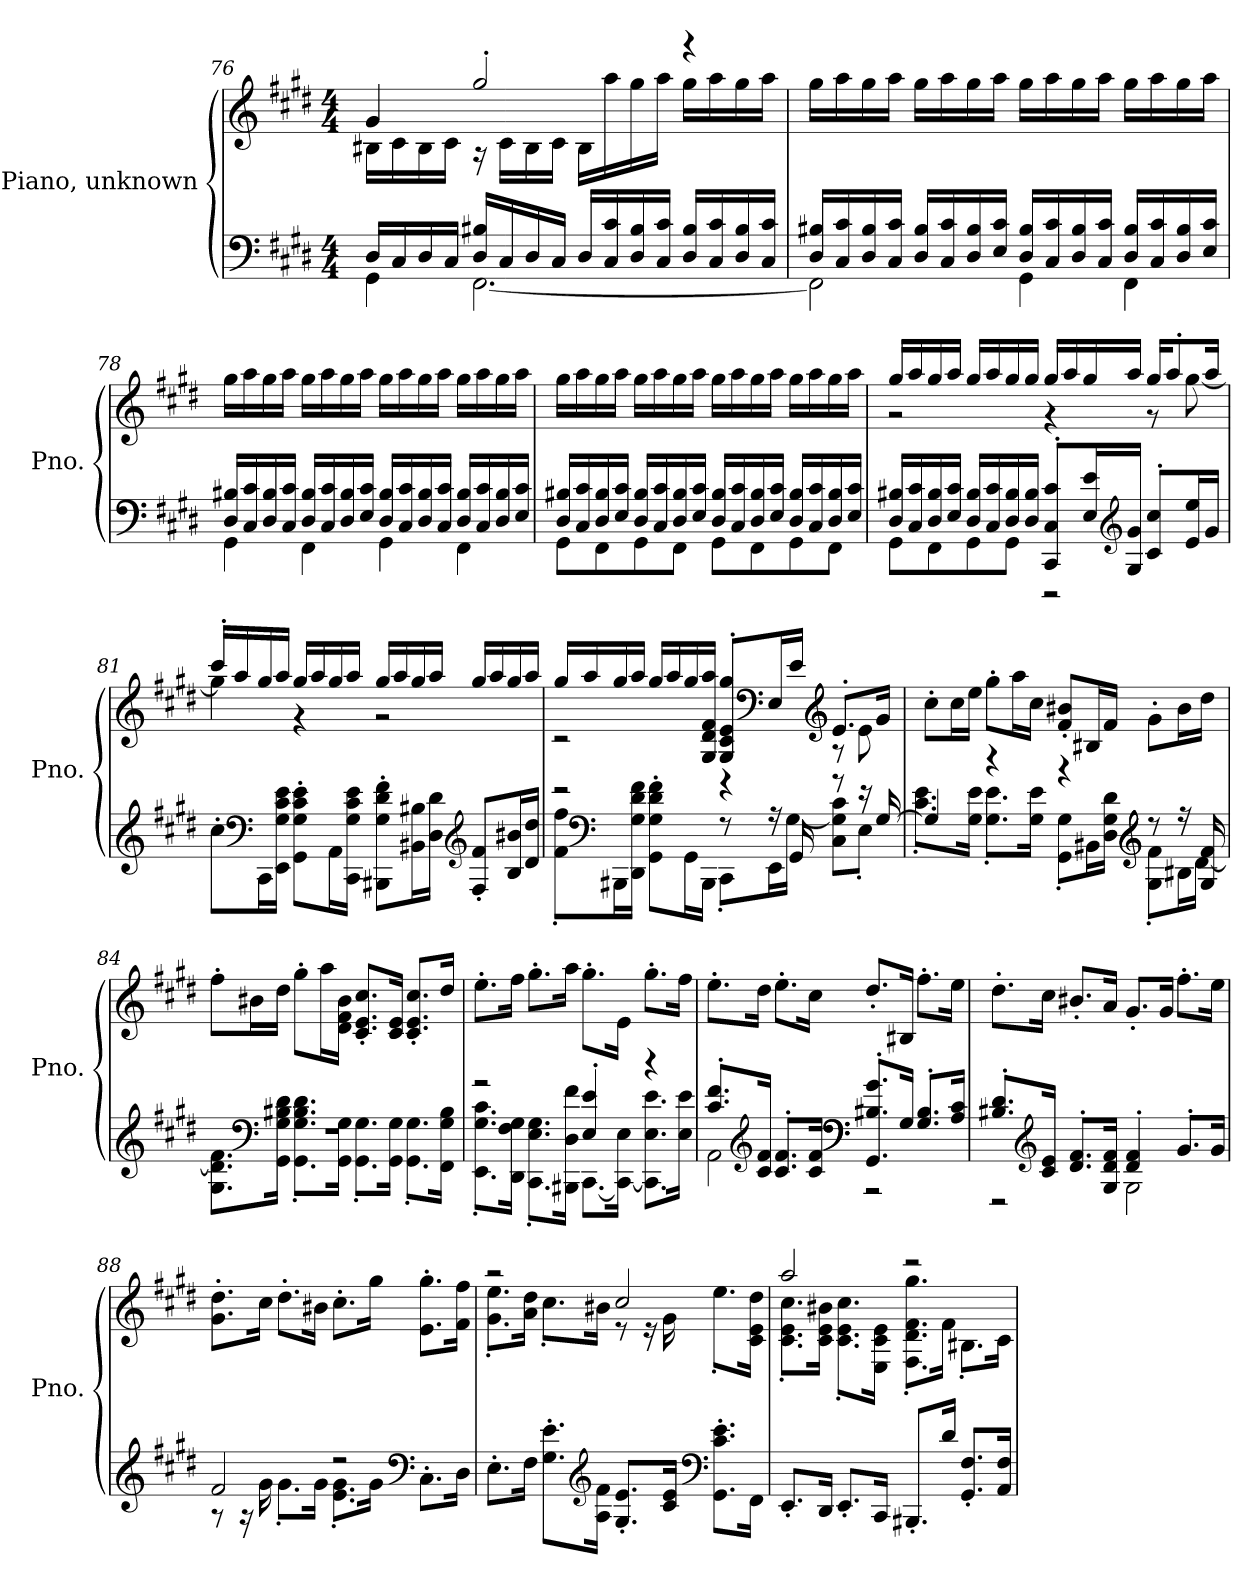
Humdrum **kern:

**kern	**kern
*part1	*part1
*staff2	*staff1
*I"Piano, unknown	*
*I'Pno.	*
*clefF4	*clefG2
*k[f#c#g#d#]	*k[f#c#g#d#]
*M4/4	*M4/4
=76	=76
*^	*^
16D#/LL	4GG#\	4g#/	16B#X\LL
16C#/	.	.	16c#\
16D#/	.	.	16B#\
16C#/JJ	.	.	16c#\JJ
16D#/ 16B#X/LL	[2.FF#\	2gg#'/	16r
16C#/	.	.	16c#\LL
16D#/	.	.	16B#\
16C#/JJ	.	.	16c#\JJ
16D#/LL	.	.	16B#\LL
16C#/ 16c#/	.	.	16aa\
16D#/ 16B#/	.	.	16gg#\
16C#/ 16c#/JJ	.	.	16aa\JJ
16D#/ 16B#/LL	.	4r	16gg#\LL
16C#/ 16c#/	.	.	16aa\
16D#/ 16B#/	.	.	16gg#\
16C#/ 16c#/JJ	.	.	16aa\JJ
*	*	*v	*v
!!LO:LB:g=z
=77	=77	=77
16D#/ 16B#X/LL	2FF#\]	16gg#\LL
16C#/ 16c#/	.	16aa\
16D#/ 16B#/	.	16gg#\
16C#/ 16c#/JJ	.	16aa\JJ
16D#/ 16B#/LL	.	16gg#\LL
16C#/ 16c#/	.	16aa\
16D#/ 16B#/	.	16gg#\
16E/ 16c#/JJ	.	16aa\JJ
16D#/ 16B#/LL	4GG#\	16gg#\LL
16C#/ 16c#/	.	16aa\
16D#/ 16B#/	.	16gg#\
16C#/ 16c#/JJ	.	16aa\JJ
16D#/ 16B#/LL	4FF#\	16gg#\LL
16C#/ 16c#/	.	16aa\
16D#/ 16B#/	.	16gg#\
16E/ 16c#/JJ	.	16aa\JJ
=78	=78	=78
16D#/ 16B#X/LL	4GG#\	16gg#\LL
16C#/ 16c#/	.	16aa\
16D#/ 16B#/	.	16gg#\
16C#/ 16c#/JJ	.	16aa\JJ
16D#/ 16B#/LL	4FF#\	16gg#\LL
16C#/ 16c#/	.	16aa\
16D#/ 16B#/	.	16gg#\
16E/ 16c#/JJ	.	16aa\JJ
16D#/ 16B#/LL	4GG#\	16gg#\LL
16C#/ 16c#/	.	16aa\
16D#/ 16B#/	.	16gg#\
16C#/ 16c#/JJ	.	16aa\JJ
16D#/ 16B#/LL	4FF#\	16gg#\LL
16C#/ 16c#/	.	16aa\
16D#/ 16B#/	.	16gg#\
16E/ 16c#/JJ	.	16aa\JJ
!!LO:LB:g=z
=79	=79	=79
16D#/ 16B#X/LL	8GG#\L	16gg#\LL
16C#/ 16c#/	.	16aa\
16D#/ 16B#/	8FF#\	16gg#\
16E/ 16c#/JJ	.	16aa\JJ
16D#/ 16B#/LL	8GG#\	16gg#\LL
16C#/ 16c#/	.	16aa\
16D#/ 16B#/	8FF#\J	16gg#\
16E/ 16c#/JJ	.	16aa\JJ
16D#/ 16B#/LL	8GG#\L	16gg#\LL
16C#/ 16c#/	.	16aa\
16D#/ 16B#/	8FF#\	16gg#\
16E/ 16c#/JJ	.	16aa\JJ
16D#/ 16B#/LL	8GG#\	16gg#\LL
16C#/ 16c#/	.	16aa\
16D#/ 16B#/	8FF#\J	16gg#\
16E/ 16c#/JJ	.	16aa\JJ
=80	=80	=80
*	*	*^
16D#/ 16B#X/LL	8GG#\L	16gg#/LL	2r
16C#/ 16c#/	.	16aa/	.
16D#/ 16B#/	8FF#\	16gg#/	.
16E/ 16c#/JJ	.	16aa/JJ	.
16D#/ 16B#/LL	8GG#\	16gg#/LL	.
16C#/ 16c#/	.	16aa/	.
16D#/ 16B#/	8GG#\J	16gg#/	.
16D#/ 16B#/JJ	.	16gg#/JJ	.
8CC#/' 8C#/' 8c#/'L	2r	16gg#/LL	4r
.	.	16aa/	.
16E/ 16e/L	.	16gg#/	.
*clefG2	*	*	*
16G#/ 16g#/JJ	.	16aa/JJ	.
8c#/' 8cc#/'L	.	16gg#/KL	8r
.	.	8aa'/	.
16e/ 16ee/L	.	.	[8gg#\
16g#/JJ	.	16aa/Jk	.
*v	*v	*	*
!!LO:LB:g=z	!!
=81	=81	=81
8cc#'\L	16ccc#'/LL	4gg#\]
.	16aa/	.
*clefF4	*	*
16CC#\L	16gg#/	.
16EE\ 16G#\ 16c#\ 16e\JJ	16aa/JJ	.
8GG#\' 8G#\' 8c#\' 8e\'L	16gg#/LL	4r
.	16aa/	.
16AA\L	16gg#/	.
16CC#\ 16G#\ 16c#\ 16e\JJ	16aa/JJ	.
8BBB#X\' 8G#\' 8d#\' 8f#\'L	16gg#/LL	2r
.	16aa/	.
16BB#X\ 16B#X\L	16gg#/	.
16D#\ 16d#\JJ	16aa/JJ	.
*clefG2	*	*
8F#/' 8f#/'L	16gg#/LL	.
.	16aa/	.
16B#/ 16b#X/L	16gg#/	.
16d#/ 16dd#/JJ	16aa/JJ	.
!!LO:LB:g=z	!!
=82	=82	=82
*^	*	*
2r	8f#\' 8ff#\'L	16gg#/LL	2r
.	.	16aa/	.
*clefF4	*	*	*
.	16BBB#X\L	16gg#/	.
.	16DD#\ 16G#\ 16d#\ 16f#\JJ	16aa/JJ	.
.	8GG#\' 8G#\' 8d#\' 8f#\'L	16gg#/LL	.
.	.	16aa/	.
.	16GG#\L	16gg#/	.
.	16BBB#\JJ	16G#/ 16d#/ 16f#/ 16aa/JJ	.
8r	8CC#'\L	8G#/' 8c#/' 8e/' 8gg#/'L	4r
*	*	*clefF4	*
16r	16EE\L	16E/L	.
16GG#/	[16G#\JJ	16e/JJ	.
*	*	*clefG2	*
8r	8C#\ 8G#\] 8c#\L	8.e'/L	8r
16r	8E'\J	.	8e\
[16G#/	.	16g#/Jk	.
*	*	*v	*v
=83	=83	=83
4G#/]	8.c#\' 8.e\'L	8cc#'\L
.	.	16cc#\L
.	16G#\ 16e\Jk	16ee\JJ
4r	8.G#\' 8.e\'L	8gg#'\L
.	.	16aa\L
.	16G#\ 16e\Jk	16cc#\JJ
4r	8GG#\' 8G#\'L	8f#/' 8b#X/'L
.	16BB#X\L	16B#X/L
.	16D#\ 16G#\ 16d#\JJ	16f#/JJ
*clefG2	*	*
8r	8G#\' 8f#\'L	8g#'\L
16r	16B#X\L	16b#\L
16G#/ 16f#/	[16d#\JJ	16dd#\JJ
!!LO:PB:g=z
=84	=84	=84
1r	8.G#\ 8.d#\] 8.f#\L	8ff#'\L
.	.	16b#X\L
*clefF4	*	*
.	16GG#\ 16G#\ 16B#X\ 16d#\Jk	16dd#\JJ
.	8.GG#\' 8.G#\' 8.B#\' 8.d#\'L	8gg#'\L
.	.	16aa\L
.	16GG#\ 16G#\Jk	16d#\ 16f#\ 16b#\JJ
.	8.GG#\' 8.G#\'L	8.c#/' 8.e/' 8.cc#/'L
.	16GG#\ 16G#\Jk	16c#/ 16e/Jk
.	8.GG#\' 8.G#\'L	8.c#/' 8.e/' 8.cc#/'L
.	16FF#\ 16G#\ 16B#\Jk	16dd#/Jk
=85	=85	=85
2r	8.EE\' 8.G#\' 8.c#\'L	8.ee'\L
.	16DD#\ 16F#\ 16G#\Jk	16ff#\Jk
.	8.CC#\' 8.E\' 8.G#\'L	8.gg#'\L
.	16BBB#X\ 16D#\ 16f#\Jk	16aa\Jk
4E/' 4e/'	[8.CC#\L	8.gg#'\L
.	16CC#\_ 16E\Jk	16e\Jk
4r	8.CC#\] 8.E\ 8.e\L	8.gg#'\L
.	16E\ 16e\Jk	16ff#\Jk
!!LO:LB:g=z
=86	=86	=86
8.c#/' 8.f#/'L	2AA\	8.ee'\L
*clefG2	*	*
16c#/ 16f#/Jk	.	16dd#\Jk
8.c#/' 8.f#/'L	.	8.ee'\L
16c#/ 16f#/Jk	.	16cc#\Jk
*clefF4	*	*
8.GG#/' 8.B#X/' 8.g#/'L	2r	8.dd#'/L
16G#/Jk	.	16B#X/Jk
8.G#/' 8.B#/'L	.	8.ff#'\L
16A/ 16c#/Jk	.	16ee\Jk
=87	=87	=87
8.B#X/' 8.d#/'L	2r	8.dd#'\L
*clefG2	*	*
16c#/ 16e/Jk	.	16cc#\Jk
8.d#/' 8.f#/'L	.	8.b#X'/L
16G#/ 16d#/ 16f#/Jk	.	16a/Jk
4d#/' 4f#/'	2G#\	8.g#'/L
.	.	16g#/Jk
8.g#'/L	.	8.ff#'\L
16g#/Jk	.	16ee\Jk
=88	=88	=88
2f#/	8r	8.g#\' 8.dd#\'L
.	16r	.
.	16g#\	16cc#\Jk
.	8.g#'\L	8.dd#'\L
.	16g#\Jk	16b#X\Jk
2r	8.e\' 8.g#\'L	8.cc#'\L
.	16g#\Jk	16gg#\Jk
*clefF4	*	*
.	8.C#'\L	8.e\' 8.gg#\'L
.	16D#\Jk	16f#\ 16ff#\Jk
*v	*v	*
!!LO:LB:g=z
=89	=89
*	*^
8.E'\L	2r	8.g#\' 8.ee\'L
16F#\Jk	.	16a\ 16dd#\Jk
8.G#\' 8.e\'L	.	8.cc#'\L
*clefG2	*	*
16A\ 16f#\Jk	.	16b#X\Jk
8.G#/' 8.e/'L	2cc#/	8r
.	.	16r
16c#/ 16e/Jk	.	16g#\
*clefF4	*	*
8.GG#\' 8.c#\' 8.e\'L	.	8.ee'\L
16FF#\Jk	.	16c#\ 16e\ 16dd#\Jk
=90	=90	=90
8.EE'/L	2aa/	8.c#\' 8.e\' 8.cc#\'L
16DD#/Jk	.	16c#\ 16e\ 16b#X\Jk
8.EE'/L	.	8.c#\' 8.e\' 8.cc#\'L
16CC#/Jk	.	16E\ 16c#\ 16e\Jk
8.BBB#X'/L	2r	8.F#\' 8.d#\' 8.f#\' 8.gg#\'L
16d#/Jk	.	16f#\Jk
8.GG#/' 8.F#/'L	.	8.B#X'\L
16AA/ 16F#/Jk	.	16c#\Jk
*	*v	*v
=	=
*-	*-
